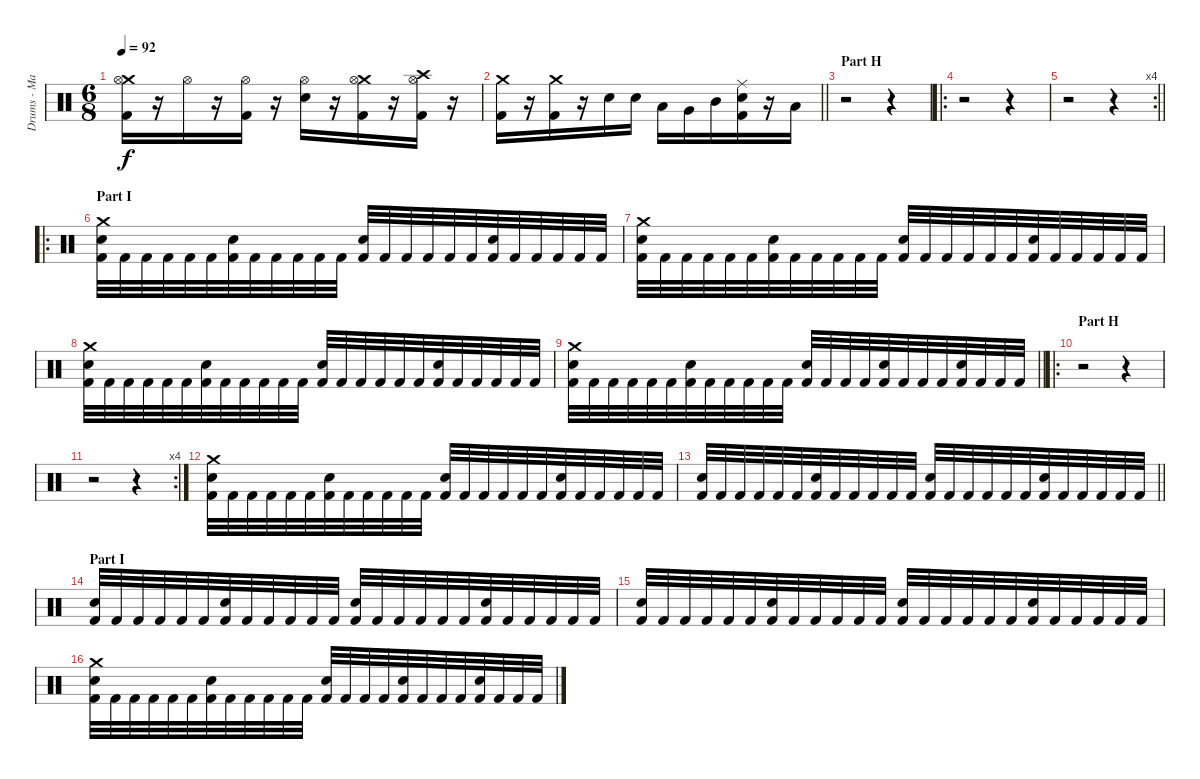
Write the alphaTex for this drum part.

\track ("Drums - Martin Mendez" "Drums - Ma") {instrument percussion}
\staff {score}
\articulation defaults
\ts (6 8)
\tempo 92
\clef neutral
\ks aminor
("Crash medium (hit)" "Hi-Hat (open)" "Kick (hit) 2").16{dy f} r.16 "Hi-Hat (open)".16 r.16 ("Hi-Hat (open)" "Kick (hit) 2").16 r.16 ("Hi-Hat (open)" "Snare (hit) 2").16 r.16 ("Crash medium (hit)" "Hi-Hat (open)" "Kick (hit) 2").16 r.16 ("Crash high (hit)" "Hi-Hat (open)" "Kick (hit) 2").16 r.16 |
\barLineRight lightlight
("Crash medium (hit)" "Kick (hit) 2").16 r.16 ("Crash medium (hit)" "Kick (hit) 2").16 r.16 "Snare (hit) 2".16 "Snare (hit) 2".16 "Low Tom (hit)".16 "Very Low Tom (hit)".16 "Mid Tom (hit)".16 ("Ride (middle)" "Snare (hit) 2" "Kick (hit) 2").16 r.16 "Low Tom (hit)".16 |
\section ("" "Part H")
r.2 r.4 |
\ro
r.2 r.4 |
\rc 4
\barLineRight lightlight
r.2 r.4 |
\ro
\section ("" "Part I")
("Kick (hit) 2" "Snare (hit) 2" "Crash medium (hit)").32 "Kick (hit) 2".32 "Kick (hit) 2".32 "Kick (hit) 2".32 "Kick (hit) 2".32 "Kick (hit) 2".32 ("Kick (hit) 2" "Snare (hit) 2").32 "Kick (hit) 2".32 "Kick (hit) 2".32 "Kick (hit) 2".32 "Kick (hit) 2".32 "Kick (hit) 2".32 ("Kick (hit) 2" "Snare (hit) 2").32 "Kick (hit) 2".32 "Kick (hit) 2".32 "Kick (hit) 2".32 "Kick (hit) 2".32 "Kick (hit) 2".32 ("Kick (hit) 2" "Snare (hit) 2").32 "Kick (hit) 2".32 "Kick (hit) 2".32 "Kick (hit) 2".32 "Kick (hit) 2".32 "Kick (hit) 2".32 |
("Kick (hit) 2" "Snare (hit) 2" "Crash medium (hit)").32 "Kick (hit) 2".32 "Kick (hit) 2".32 "Kick (hit) 2".32 "Kick (hit) 2".32 "Kick (hit) 2".32 ("Kick (hit) 2" "Snare (hit) 2").32 "Kick (hit) 2".32 "Kick (hit) 2".32 "Kick (hit) 2".32 "Kick (hit) 2".32 "Kick (hit) 2".32 ("Kick (hit) 2" "Snare (hit) 2").32 "Kick (hit) 2".32 "Kick (hit) 2".32 "Kick (hit) 2".32 "Kick (hit) 2".32 "Kick (hit) 2".32 ("Kick (hit) 2" "Snare (hit) 2").32 "Kick (hit) 2".32 "Kick (hit) 2".32 "Kick (hit) 2".32 "Kick (hit) 2".32 "Kick (hit) 2".32 |
("Kick (hit) 2" "Snare (hit) 2" "Crash medium (hit)").32 "Kick (hit) 2".32 "Kick (hit) 2".32 "Kick (hit) 2".32 "Kick (hit) 2".32 "Kick (hit) 2".32 ("Kick (hit) 2" "Snare (hit) 2").32 "Kick (hit) 2".32 "Kick (hit) 2".32 "Kick (hit) 2".32 "Kick (hit) 2".32 "Kick (hit) 2".32 ("Kick (hit) 2" "Snare (hit) 2").32 "Kick (hit) 2".32 "Kick (hit) 2".32 "Kick (hit) 2".32 "Kick (hit) 2".32 "Kick (hit) 2".32 ("Kick (hit) 2" "Snare (hit) 2").32 "Kick (hit) 2".32 "Kick (hit) 2".32 "Kick (hit) 2".32 "Kick (hit) 2".32 "Kick (hit) 2".32 |
\barLineRight lightlight
("Kick (hit) 2" "Snare (hit) 2" "Crash medium (hit)").32 "Kick (hit) 2".32 "Kick (hit) 2".32 "Kick (hit) 2".32 "Kick (hit) 2".32 "Kick (hit) 2".32 ("Kick (hit) 2" "Snare (hit) 2").32 "Kick (hit) 2".32 "Kick (hit) 2".32 "Kick (hit) 2".32 "Kick (hit) 2".32 "Kick (hit) 2".32 ("Kick (hit) 2" "Snare (hit) 2").32 "Kick (hit) 2".32 "Kick (hit) 2".32 "Kick (hit) 2".32 ("Kick (hit) 2" "Snare (hit) 2").32 "Kick (hit) 2".32 "Kick (hit) 2".32 "Kick (hit) 2".32 ("Kick (hit) 2" "Snare (hit) 2").32 "Kick (hit) 2".32 "Kick (hit) 2".32 "Kick (hit) 2".32 |
\ro
\section ("" "Part H")
r.2 r.4 |
\rc 4
r.2 r.4 |
("Kick (hit) 2" "Snare (hit) 2" "Crash medium (hit)").32 "Kick (hit) 2".32 "Kick (hit) 2".32 "Kick (hit) 2".32 "Kick (hit) 2".32 "Kick (hit) 2".32 ("Kick (hit) 2" "Snare (hit) 2").32 "Kick (hit) 2".32 "Kick (hit) 2".32 "Kick (hit) 2".32 "Kick (hit) 2".32 "Kick (hit) 2".32 ("Kick (hit) 2" "Snare (hit) 2").32 "Kick (hit) 2".32 "Kick (hit) 2".32 "Kick (hit) 2".32 "Kick (hit) 2".32 "Kick (hit) 2".32 ("Kick (hit) 2" "Snare (hit) 2").32 "Kick (hit) 2".32 "Kick (hit) 2".32 "Kick (hit) 2".32 "Kick (hit) 2".32 "Kick (hit) 2".32 |
\barLineRight lightlight
("Kick (hit) 2" "Snare (hit) 2").32 "Kick (hit) 2".32 "Kick (hit) 2".32 "Kick (hit) 2".32 "Kick (hit) 2".32 "Kick (hit) 2".32 ("Kick (hit) 2" "Snare (hit) 2").32 "Kick (hit) 2".32 "Kick (hit) 2".32 "Kick (hit) 2".32 "Kick (hit) 2".32 "Kick (hit) 2".32 ("Kick (hit) 2" "Snare (hit) 2").32 "Kick (hit) 2".32 "Kick (hit) 2".32 "Kick (hit) 2".32 "Kick (hit) 2".32 "Kick (hit) 2".32 ("Kick (hit) 2" "Snare (hit) 2").32 "Kick (hit) 2".32 "Kick (hit) 2".32 "Kick (hit) 2".32 "Kick (hit) 2".32 "Kick (hit) 2".32 |
\section ("" "Part I")
("Kick (hit) 2" "Snare (hit) 2").32 "Kick (hit) 2".32 "Kick (hit) 2".32 "Kick (hit) 2".32 "Kick (hit) 2".32 "Kick (hit) 2".32 ("Kick (hit) 2" "Snare (hit) 2").32 "Kick (hit) 2".32 "Kick (hit) 2".32 "Kick (hit) 2".32 "Kick (hit) 2".32 "Kick (hit) 2".32 ("Kick (hit) 2" "Snare (hit) 2").32 "Kick (hit) 2".32 "Kick (hit) 2".32 "Kick (hit) 2".32 "Kick (hit) 2".32 "Kick (hit) 2".32 ("Kick (hit) 2" "Snare (hit) 2").32 "Kick (hit) 2".32 "Kick (hit) 2".32 "Kick (hit) 2".32 "Kick (hit) 2".32 "Kick (hit) 2".32 |
("Kick (hit) 2" "Snare (hit) 2").32 "Kick (hit) 2".32 "Kick (hit) 2".32 "Kick (hit) 2".32 "Kick (hit) 2".32 "Kick (hit) 2".32 ("Kick (hit) 2" "Snare (hit) 2").32 "Kick (hit) 2".32 "Kick (hit) 2".32 "Kick (hit) 2".32 "Kick (hit) 2".32 "Kick (hit) 2".32 ("Kick (hit) 2" "Snare (hit) 2").32 "Kick (hit) 2".32 "Kick (hit) 2".32 "Kick (hit) 2".32 "Kick (hit) 2".32 "Kick (hit) 2".32 ("Kick (hit) 2" "Snare (hit) 2").32 "Kick (hit) 2".32 "Kick (hit) 2".32 "Kick (hit) 2".32 "Kick (hit) 2".32 "Kick (hit) 2".32 |
("Kick (hit) 2" "Snare (hit) 2" "Crash medium (hit)").32 "Kick (hit) 2".32 "Kick (hit) 2".32 "Kick (hit) 2".32 "Kick (hit) 2".32 "Kick (hit) 2".32 ("Kick (hit) 2" "Snare (hit) 2").32 "Kick (hit) 2".32 "Kick (hit) 2".32 "Kick (hit) 2".32 "Kick (hit) 2".32 "Kick (hit) 2".32 ("Kick (hit) 2" "Snare (hit) 2").32 "Kick (hit) 2".32 "Kick (hit) 2".32 "Kick (hit) 2".32 ("Kick (hit) 2" "Snare (hit) 2").32 "Kick (hit) 2".32 "Kick (hit) 2".32 "Kick (hit) 2".32 ("Kick (hit) 2" "Snare (hit) 2").32 "Kick (hit) 2".32 "Kick (hit) 2".32 "Kick (hit) 2".32
